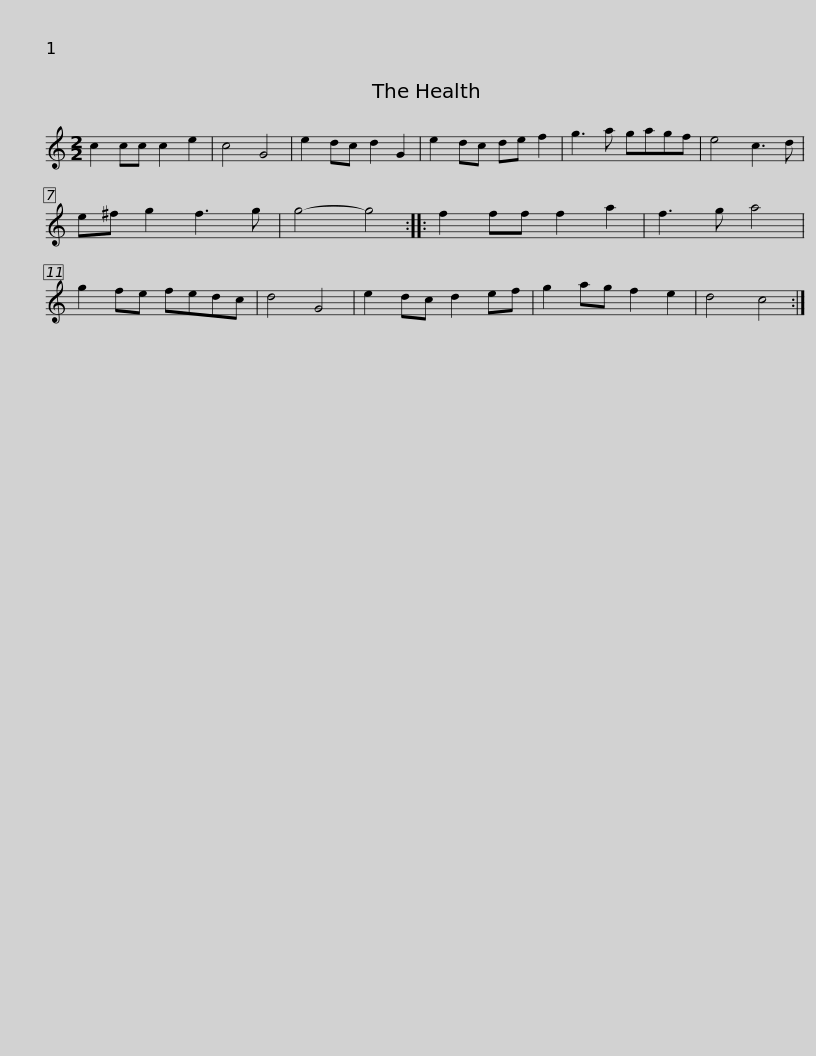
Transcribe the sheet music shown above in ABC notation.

X:1
L:1/8
M:2/2
I:linebreak $
K:C
V:1 treble
V:1
 c2 cc c2 e2 | c4 G4 | e2 dc d2 G2 | e2 dc de f2 | g3 a gagf | %5
 e4 c3 d | e^f g2 f3 g | g4- g4 ::$ f2 ff f2 a2 | f3 g a4 | %10
 g2 fe fedc | d4 G4 | e2 dc d2 ef | g2 ag f2 e2 | d4 c4 :| %15
